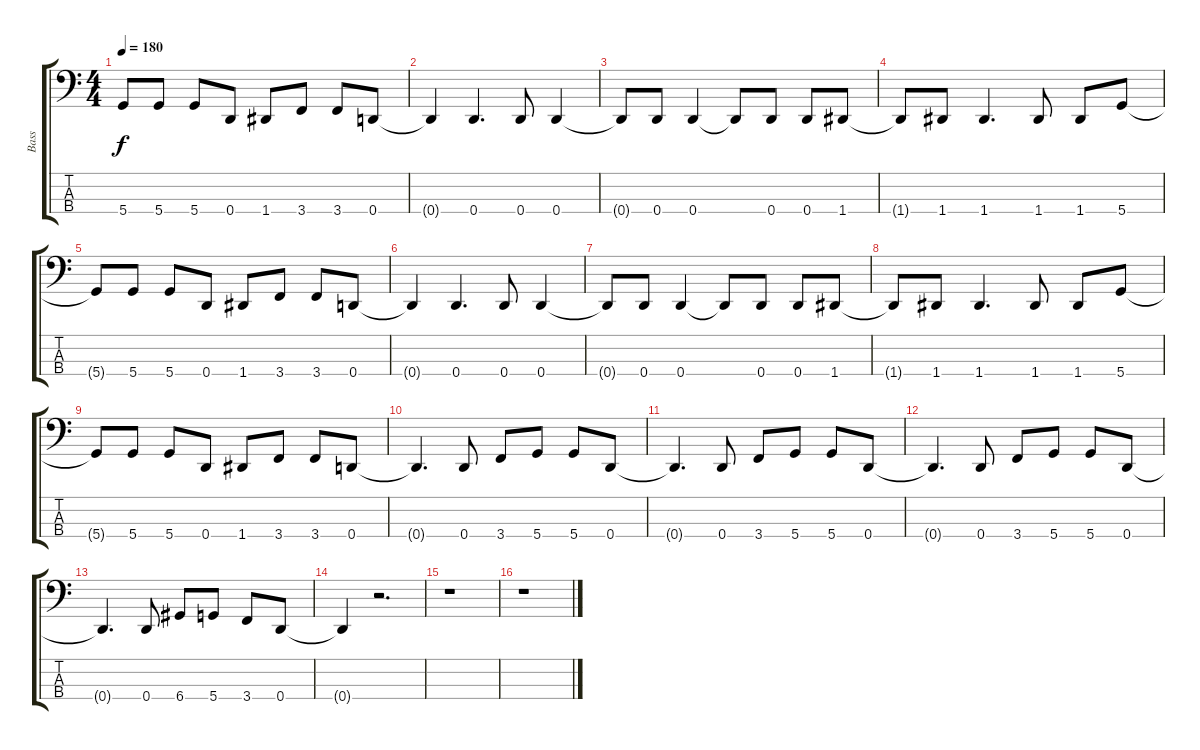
\track ("Bass" "Bass") {instrument electricbasspick}
\staff {score tabs}
\tuning (G2 D2 A1 D1) {hide}
\ts (4 4)
\tempo 180
\clef f4
\ks c
5.4{t}.8{dy f} 5.4.8 5.4.8 0.4.8 1.4.8 3.4.8 3.4.8 0.4.8 |
0.4{t}.4 0.4.4{d} 0.4.8 0.4.4 |
0.4{t}.8 0.4.8 0.4.4 0.4{t}.8 0.4.8 0.4.8 1.4.8 |
1.4{t}.8 1.4.8 1.4.4{d} 1.4.8 1.4.8 5.4.8 |
5.4{t}.8 5.4.8 5.4.8 0.4.8 1.4.8 3.4.8 3.4.8 0.4.8 |
0.4{t}.4 0.4.4{d} 0.4.8 0.4.4 |
0.4{t}.8 0.4.8 0.4.4 0.4{t}.8 0.4.8 0.4.8 1.4.8 |
1.4{t}.8 1.4.8 1.4.4{d} 1.4.8 1.4.8 5.4.8 |
5.4{t}.8 5.4.8 5.4.8 0.4.8 1.4.8 3.4.8 3.4.8 0.4.8 |
0.4{t}.4{d} 0.4.8 3.4.8 5.4.8 5.4.8 0.4.8 |
0.4{t}.4{d} 0.4.8 3.4.8 5.4.8 5.4.8 0.4.8 |
0.4{t}.4{d} 0.4.8 3.4.8 5.4.8 5.4.8 0.4.8 |
0.4{t}.4{d} 0.4.8 6.4.8 5.4.8 3.4.8 0.4.8 |
0.4{t}.4 r.2{d} |
r.1 |
r.1
